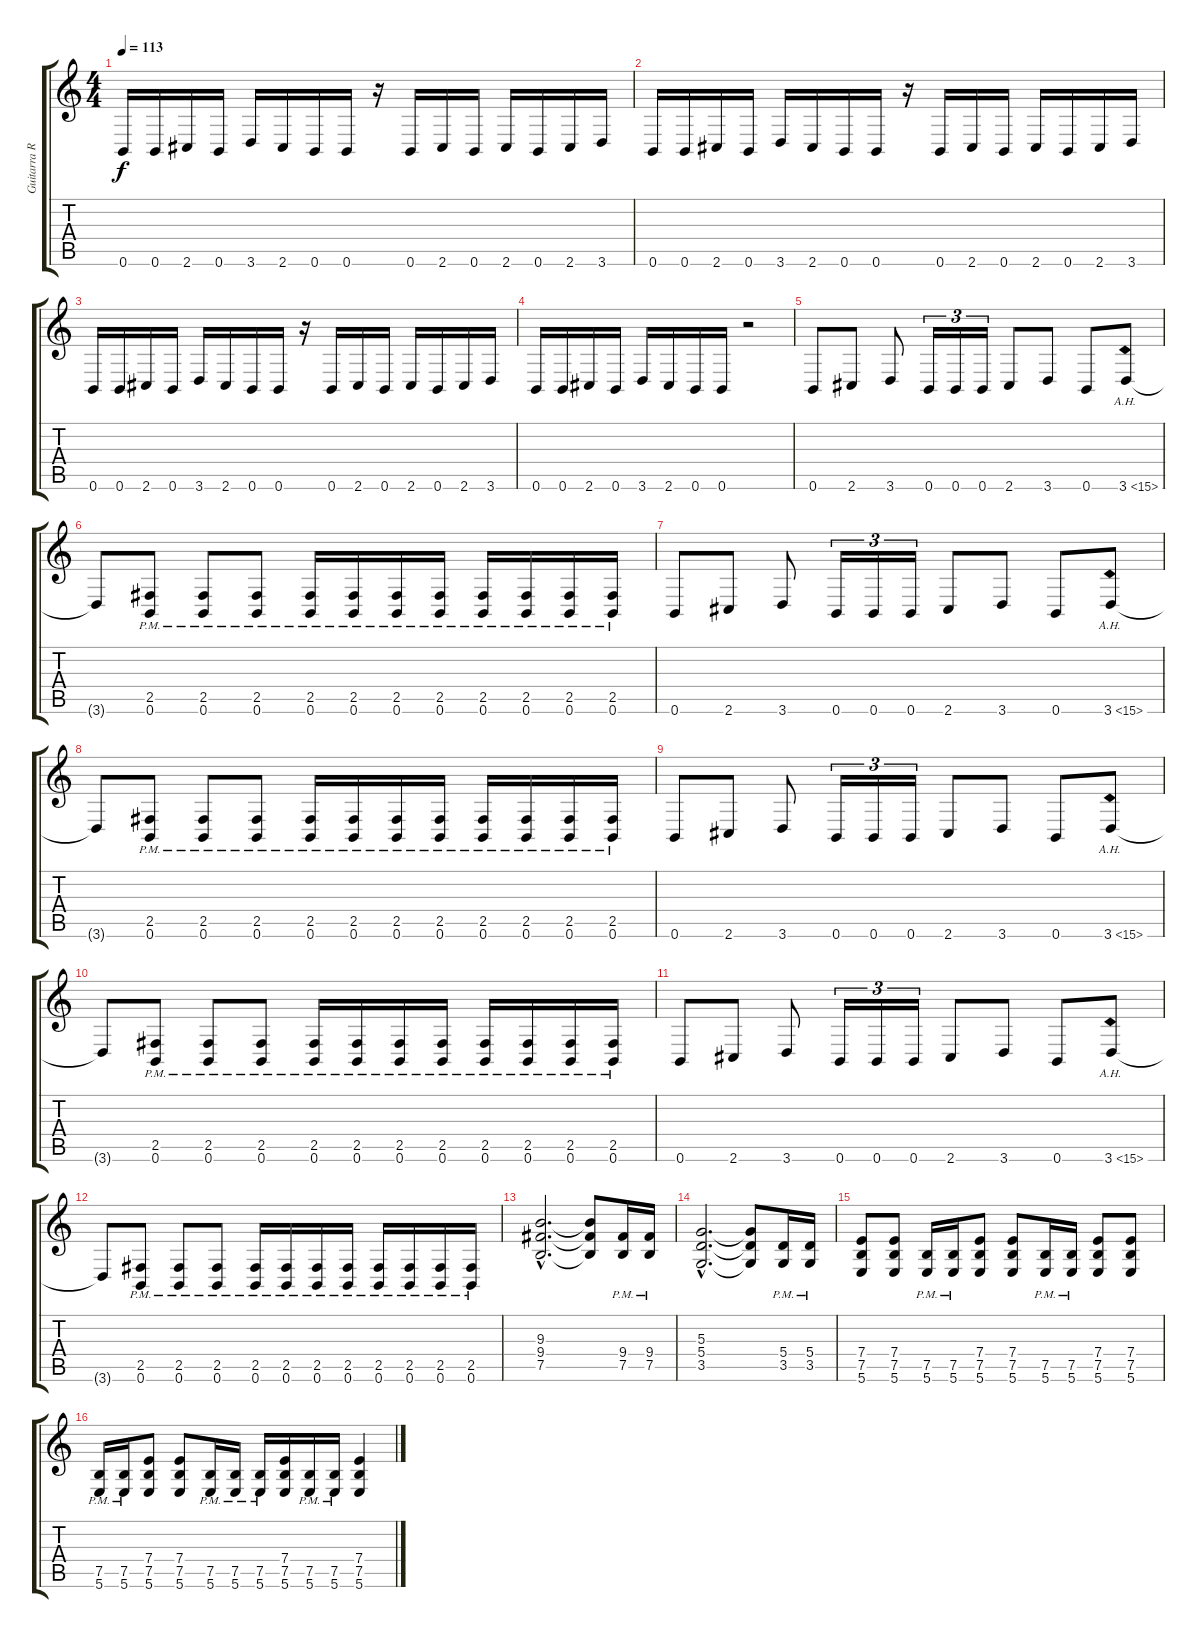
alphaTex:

\track ("Guitarra Ritmica" "Guitarra R") {instrument distortionguitar}
\staff {score tabs}
\tuning (B3 Gb3 D3 A2 E2 B1) {hide}
\ts (4 4)
\tempo 113
\clef g2
\ks c
0.6.16{dy f} 0.6.16 2.6.16 0.6.16 3.6.16 2.6.16 0.6.16 0.6.16 r.16 0.6.16 2.6.16 0.6.16 2.6.16 0.6.16 2.6.16 3.6.16 |
0.6.16 0.6.16 2.6.16 0.6.16 3.6.16 2.6.16 0.6.16 0.6.16 r.16 0.6.16 2.6.16 0.6.16 2.6.16 0.6.16 2.6.16 3.6.16 |
0.6.16 0.6.16 2.6.16 0.6.16 3.6.16 2.6.16 0.6.16 0.6.16 r.16 0.6.16 2.6.16 0.6.16 2.6.16 0.6.16 2.6.16 3.6.16 |
0.6.16 0.6.16 2.6.16 0.6.16 3.6.16 2.6.16 0.6.16 0.6.16 r.2 |
0.6.8 2.6.8 3.6.8 0.6.16{tu (3 2)} 0.6.16{tu (3 2)} 0.6.16{tu (3 2)} 2.6.8 3.6.8 0.6.8 3.6{ah 12}.8 |
3.6{t}.8 (2.5{pm} 0.6{pm}).8 (2.5{pm} 0.6{pm}).8 (2.5{pm} 0.6{pm}).8 (2.5{pm} 0.6).16 (2.5{pm} 0.6{pm}).16 (2.5{pm} 0.6{pm}).16 (2.5{pm} 0.6{pm}).16 (2.5{pm} 0.6{pm}).16 (2.5{pm} 0.6{pm}).16 (2.5{pm} 0.6{pm}).16 (2.5{pm} 0.6{pm}).16 |
0.6.8 2.6.8 3.6.8 0.6.16{tu (3 2)} 0.6.16{tu (3 2)} 0.6.16{tu (3 2)} 2.6.8 3.6.8 0.6.8 3.6{ah 12}.8 |
3.6{t}.8 (2.5{pm} 0.6{pm}).8 (2.5{pm} 0.6{pm}).8 (2.5{pm} 0.6{pm}).8 (2.5{pm} 0.6).16 (2.5{pm} 0.6{pm}).16 (2.5{pm} 0.6{pm}).16 (2.5{pm} 0.6{pm}).16 (2.5{pm} 0.6{pm}).16 (2.5{pm} 0.6{pm}).16 (2.5{pm} 0.6{pm}).16 (2.5{pm} 0.6{pm}).16 |
0.6.8 2.6.8 3.6.8 0.6.16{tu (3 2)} 0.6.16{tu (3 2)} 0.6.16{tu (3 2)} 2.6.8 3.6.8 0.6.8 3.6{ah 12}.8 |
3.6{t}.8 (2.5{pm} 0.6{pm}).8 (2.5{pm} 0.6{pm}).8 (2.5{pm} 0.6{pm}).8 (2.5{pm} 0.6).16 (2.5{pm} 0.6{pm}).16 (2.5{pm} 0.6{pm}).16 (2.5{pm} 0.6{pm}).16 (2.5{pm} 0.6{pm}).16 (2.5{pm} 0.6{pm}).16 (2.5{pm} 0.6{pm}).16 (2.5{pm} 0.6{pm}).16 |
0.6.8 2.6.8 3.6.8 0.6.16{tu (3 2)} 0.6.16{tu (3 2)} 0.6.16{tu (3 2)} 2.6.8 3.6.8 0.6.8 3.6{ah 12}.8 |
3.6{t}.8 (2.5{pm} 0.6{pm}).8 (2.5{pm} 0.6{pm}).8 (2.5{pm} 0.6{pm}).8 (2.5{pm} 0.6).16 (2.5{pm} 0.6{pm}).16 (2.5{pm} 0.6{pm}).16 (2.5{pm} 0.6{pm}).16 (2.5{pm} 0.6{pm}).16 (2.5{pm} 0.6{pm}).16 (2.5{pm} 0.6{pm}).16 (2.5{pm} 0.6{pm}).16 |
(9.3{hac} 9.4{hac} 7.5{hac}).2{d} (9.3{t} 9.4{t} 7.5{t}).8 (9.4{pm} 7.5).16 (9.4{pm} 7.5).16 |
(5.3{hac} 5.4{hac} 3.5{hac}).2{d} (5.3{t} 5.4{t} 3.5{t}).8 (5.4 3.5{pm}).16 (5.4 3.5{pm}).16 |
(7.4 7.5 5.6).8 (7.4 7.5 5.6).8 (7.5 5.6{pm}).16 (7.5 5.6{pm}).16 (7.4 7.5 5.6).8 (7.4 7.5 5.6).8 (7.5 5.6{pm}).16 (7.5 5.6{pm}).16 (7.4 7.5 5.6).8 (7.4 7.5 5.6).8 |
(7.5 5.6{pm}).16 (7.5 5.6{pm}).16 (7.4 7.5 5.6).8 (7.4 7.5 5.6).8 (7.5{pm} 5.6{pm}).16 (7.5{pm} 5.6{pm}).16 (7.5{pm} 5.6{pm}).16 (7.4 7.5 5.6).16 (7.5{pm} 5.6{pm}).16 (7.5{pm} 5.6{pm}).16 (7.4 7.5 5.6).4
